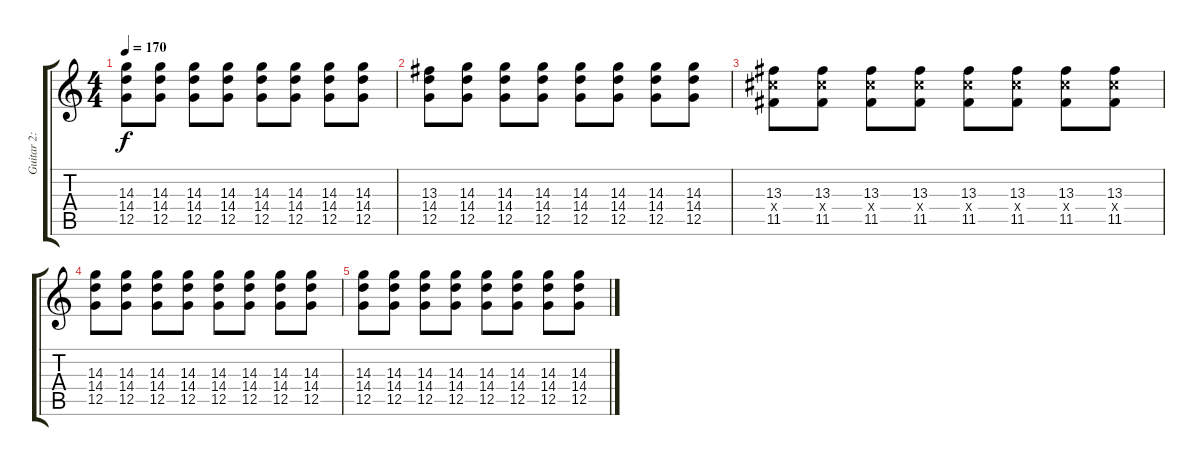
\track ("Guitar 2: Maarten" "Guitar 2: ") {instrument distortionguitar}
\staff {score tabs}
\tuning (D4 A3 F3 C3 G2 C2) {hide}
\ts (4 4)
\tempo 170
\clef g2
\ks c
(14.3 14.4 12.5).8{dy f} (14.3 14.4 12.5).8 (14.3 14.4 12.5).8 (14.3 14.4 12.5).8 (14.3 14.4 12.5).8 (14.3 14.4 12.5).8 (14.3 14.4 12.5).8 (14.3 14.4 12.5).8 |
(13.3 14.4 12.5).8 (14.3 14.4 12.5).8 (14.3 14.4 12.5).8 (14.3 14.4 12.5).8 (14.3 14.4 12.5).8 (14.3 14.4 12.5).8 (14.3 14.4 12.5).8 (14.3 14.4 12.5).8 |
(13.3 13.4{x} 11.5).8 (13.3 13.4{x} 11.5).8 (13.3 13.4{x} 11.5).8 (13.3 13.4{x} 11.5).8 (13.3 13.4{x} 11.5).8 (13.3 13.4{x} 11.5).8 (13.3 13.4{x} 11.5).8 (13.3 13.4{x} 11.5).8 |
(14.3 14.4 12.5).8 (14.3 14.4 12.5).8 (14.3 14.4 12.5).8 (14.3 14.4 12.5).8 (14.3 14.4 12.5).8 (14.3 14.4 12.5).8 (14.3 14.4 12.5).8 (14.3 14.4 12.5).8 |
(14.3 14.4 12.5).8 (14.3 14.4 12.5).8 (14.3 14.4 12.5).8 (14.3 14.4 12.5).8 (14.3 14.4 12.5).8 (14.3 14.4 12.5).8 (14.3 14.4 12.5).8 (14.3 14.4 12.5).8
